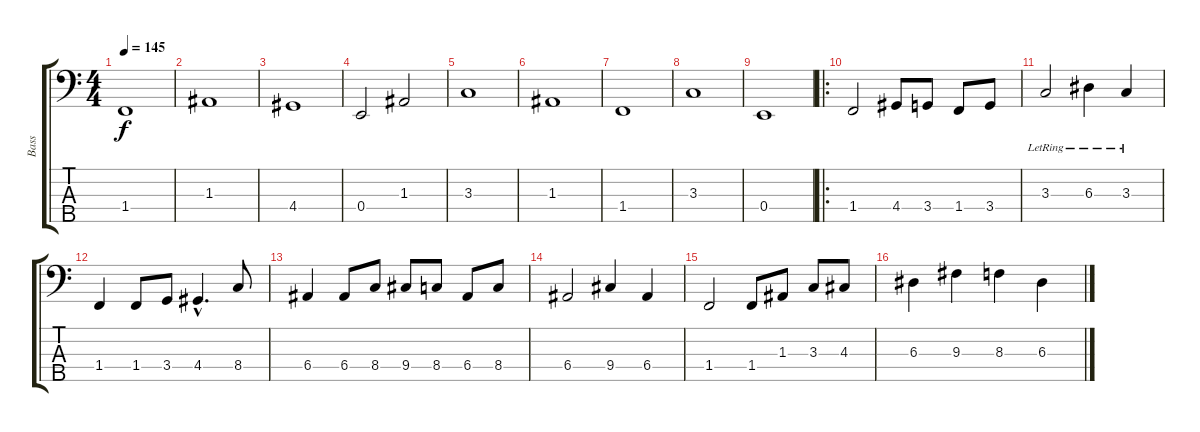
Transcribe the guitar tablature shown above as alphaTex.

\track ("Bass" "Bass") {instrument electricbassfinger}
\staff {score tabs}
\tuning (G2 D2 A1 E1 B0) {hide}
\ts (4 4)
\tempo 145
\clef f4
\ks c
1.4.1{dy f} |
1.3.1 |
4.4.1 |
0.4.2 1.3.2 |
3.3.1 |
1.3.1 |
1.4.1 |
3.3.1 |
0.4.1 |
\ro
1.4.2 4.4.8 3.4.8 1.4.8 3.4.8 |
3.3{lr}.2 6.3{lr}.4 3.3{lr}.4 |
1.4.4 1.4.8 3.4.8 4.4{hac}.4{d} 8.4.8 |
6.4.4 6.4.8 8.4.8 9.4.8 8.4.8 6.4.8 8.4.8 |
6.4.2 9.4.4 6.4.4 |
1.4.2 1.4.8 1.3.8 3.3.8 4.3.8 |
6.3.4 9.3.4 8.3.4 6.3.4
